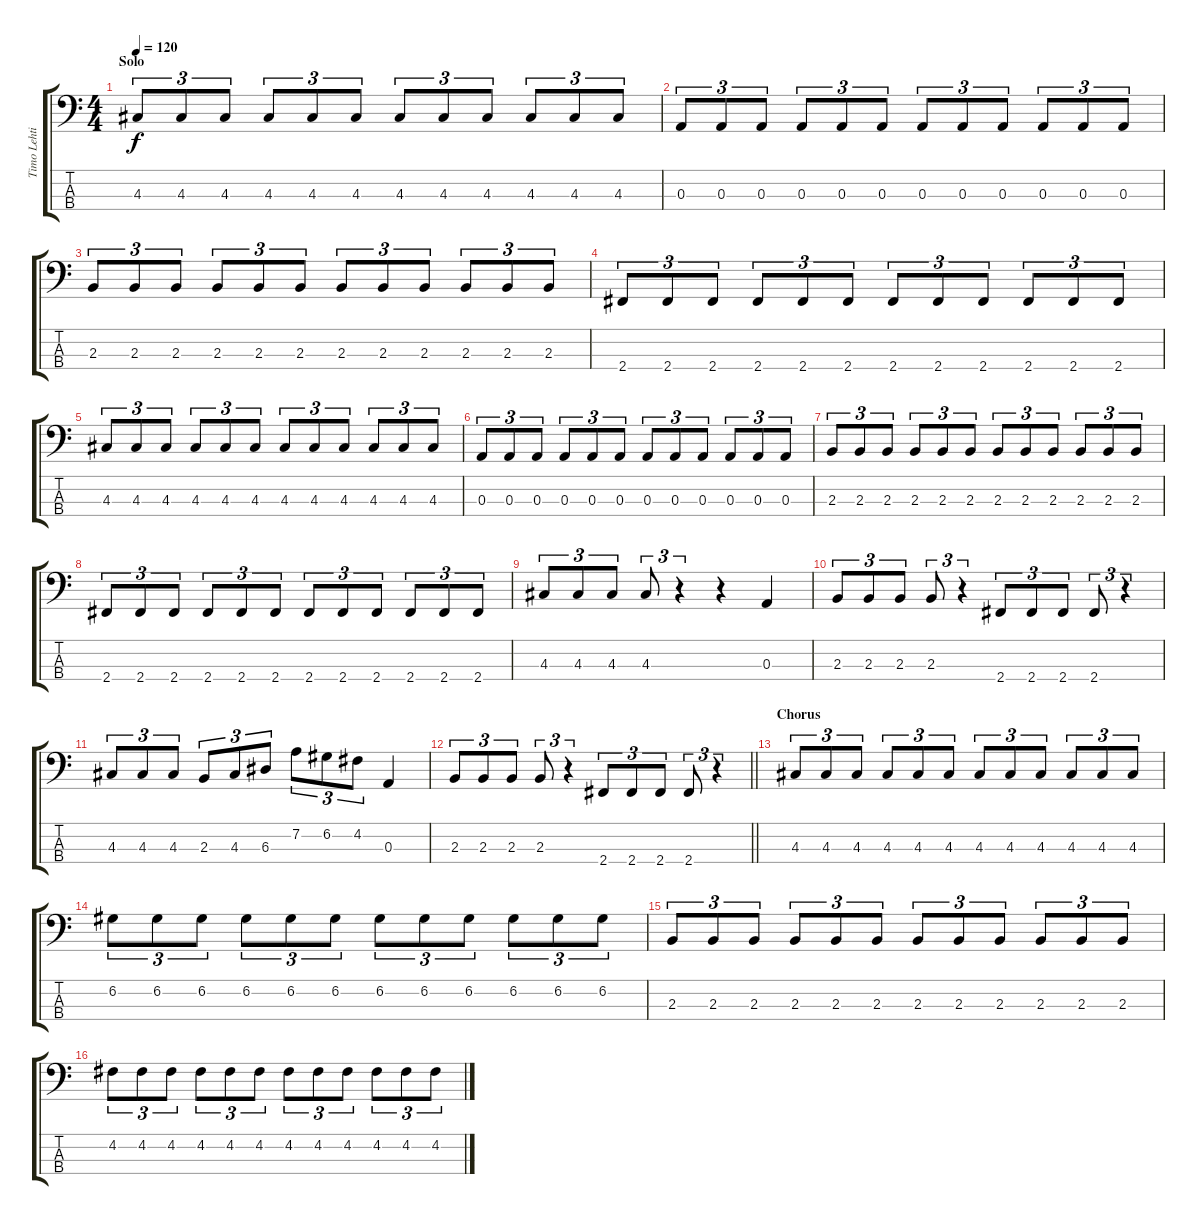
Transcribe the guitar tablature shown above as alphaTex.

\track ("Timo Lehtinen" "Timo Lehti") {instrument electricbasspick}
\staff {score tabs}
\tuning (G2 D2 A1 E1) {hide}
\ts (4 4)
\section ("" "Solo")
\tempo 120
\clef f4
\ks c
4.3.8{tu (3 2) dy f instrument electricbasspick} 4.3.8{tu (3 2)} 4.3.8{tu (3 2)} 4.3.8{tu (3 2)} 4.3.8{tu (3 2)} 4.3.8{tu (3 2)} 4.3.8{tu (3 2)} 4.3.8{tu (3 2)} 4.3.8{tu (3 2)} 4.3.8{tu (3 2)} 4.3.8{tu (3 2)} 4.3.8{tu (3 2)} |
0.3.8{tu (3 2)} 0.3.8{tu (3 2)} 0.3.8{tu (3 2)} 0.3.8{tu (3 2)} 0.3.8{tu (3 2)} 0.3.8{tu (3 2)} 0.3.8{tu (3 2)} 0.3.8{tu (3 2)} 0.3.8{tu (3 2)} 0.3.8{tu (3 2)} 0.3.8{tu (3 2)} 0.3.8{tu (3 2)} |
2.3.8{tu (3 2)} 2.3.8{tu (3 2)} 2.3.8{tu (3 2)} 2.3.8{tu (3 2)} 2.3.8{tu (3 2)} 2.3.8{tu (3 2)} 2.3.8{tu (3 2)} 2.3.8{tu (3 2)} 2.3.8{tu (3 2)} 2.3.8{tu (3 2)} 2.3.8{tu (3 2)} 2.3.8{tu (3 2)} |
2.4.8{tu (3 2)} 2.4.8{tu (3 2)} 2.4.8{tu (3 2)} 2.4.8{tu (3 2)} 2.4.8{tu (3 2)} 2.4.8{tu (3 2)} 2.4.8{tu (3 2)} 2.4.8{tu (3 2)} 2.4.8{tu (3 2)} 2.4.8{tu (3 2)} 2.4.8{tu (3 2)} 2.4.8{tu (3 2)} |
4.3.8{tu (3 2)} 4.3.8{tu (3 2)} 4.3.8{tu (3 2)} 4.3.8{tu (3 2)} 4.3.8{tu (3 2)} 4.3.8{tu (3 2)} 4.3.8{tu (3 2)} 4.3.8{tu (3 2)} 4.3.8{tu (3 2)} 4.3.8{tu (3 2)} 4.3.8{tu (3 2)} 4.3.8{tu (3 2)} |
0.3.8{tu (3 2)} 0.3.8{tu (3 2)} 0.3.8{tu (3 2)} 0.3.8{tu (3 2)} 0.3.8{tu (3 2)} 0.3.8{tu (3 2)} 0.3.8{tu (3 2)} 0.3.8{tu (3 2)} 0.3.8{tu (3 2)} 0.3.8{tu (3 2)} 0.3.8{tu (3 2)} 0.3.8{tu (3 2)} |
2.3.8{tu (3 2)} 2.3.8{tu (3 2)} 2.3.8{tu (3 2)} 2.3.8{tu (3 2)} 2.3.8{tu (3 2)} 2.3.8{tu (3 2)} 2.3.8{tu (3 2)} 2.3.8{tu (3 2)} 2.3.8{tu (3 2)} 2.3.8{tu (3 2)} 2.3.8{tu (3 2)} 2.3.8{tu (3 2)} |
2.4.8{tu (3 2)} 2.4.8{tu (3 2)} 2.4.8{tu (3 2)} 2.4.8{tu (3 2)} 2.4.8{tu (3 2)} 2.4.8{tu (3 2)} 2.4.8{tu (3 2)} 2.4.8{tu (3 2)} 2.4.8{tu (3 2)} 2.4.8{tu (3 2)} 2.4.8{tu (3 2)} 2.4.8{tu (3 2)} |
4.3.8{tu (3 2)} 4.3.8{tu (3 2)} 4.3.8{tu (3 2)} 4.3.8{tu (3 2)} r.4{tu (3 2)} r.4 0.3.4 |
2.3.8{tu (3 2)} 2.3.8{tu (3 2)} 2.3.8{tu (3 2)} 2.3.8{tu (3 2)} r.4{tu (3 2)} 2.4.8{tu (3 2)} 2.4.8{tu (3 2)} 2.4.8{tu (3 2)} 2.4.8{tu (3 2)} r.4{tu (3 2)} |
4.3.8{tu (3 2)} 4.3.8{tu (3 2)} 4.3.8{tu (3 2)} 2.3.8{tu (3 2)} 4.3.8{tu (3 2)} 6.3.8{tu (3 2)} 7.2.8{tu (3 2)} 6.2.8{tu (3 2)} 4.2.8{tu (3 2)} 0.3.4 |
\barLineRight lightlight
2.3.8{tu (3 2)} 2.3.8{tu (3 2)} 2.3.8{tu (3 2)} 2.3.8{tu (3 2)} r.4{tu (3 2)} 2.4.8{tu (3 2)} 2.4.8{tu (3 2)} 2.4.8{tu (3 2)} 2.4.8{tu (3 2)} r.4{tu (3 2)} |
\section ("" "Chorus")
4.3.8{tu (3 2)} 4.3.8{tu (3 2)} 4.3.8{tu (3 2)} 4.3.8{tu (3 2)} 4.3.8{tu (3 2)} 4.3.8{tu (3 2)} 4.3.8{tu (3 2)} 4.3.8{tu (3 2)} 4.3.8{tu (3 2)} 4.3.8{tu (3 2)} 4.3.8{tu (3 2)} 4.3.8{tu (3 2)} |
6.2.8{tu (3 2)} 6.2.8{tu (3 2)} 6.2.8{tu (3 2)} 6.2.8{tu (3 2)} 6.2.8{tu (3 2)} 6.2.8{tu (3 2)} 6.2.8{tu (3 2)} 6.2.8{tu (3 2)} 6.2.8{tu (3 2)} 6.2.8{tu (3 2)} 6.2.8{tu (3 2)} 6.2.8{tu (3 2)} |
2.3.8{tu (3 2)} 2.3.8{tu (3 2)} 2.3.8{tu (3 2)} 2.3.8{tu (3 2)} 2.3.8{tu (3 2)} 2.3.8{tu (3 2)} 2.3.8{tu (3 2)} 2.3.8{tu (3 2)} 2.3.8{tu (3 2)} 2.3.8{tu (3 2)} 2.3.8{tu (3 2)} 2.3.8{tu (3 2)} |
4.2.8{tu (3 2)} 4.2.8{tu (3 2)} 4.2.8{tu (3 2)} 4.2.8{tu (3 2)} 4.2.8{tu (3 2)} 4.2.8{tu (3 2)} 4.2.8{tu (3 2)} 4.2.8{tu (3 2)} 4.2.8{tu (3 2)} 4.2.8{tu (3 2)} 4.2.8{tu (3 2)} 4.2.8{tu (3 2)}
